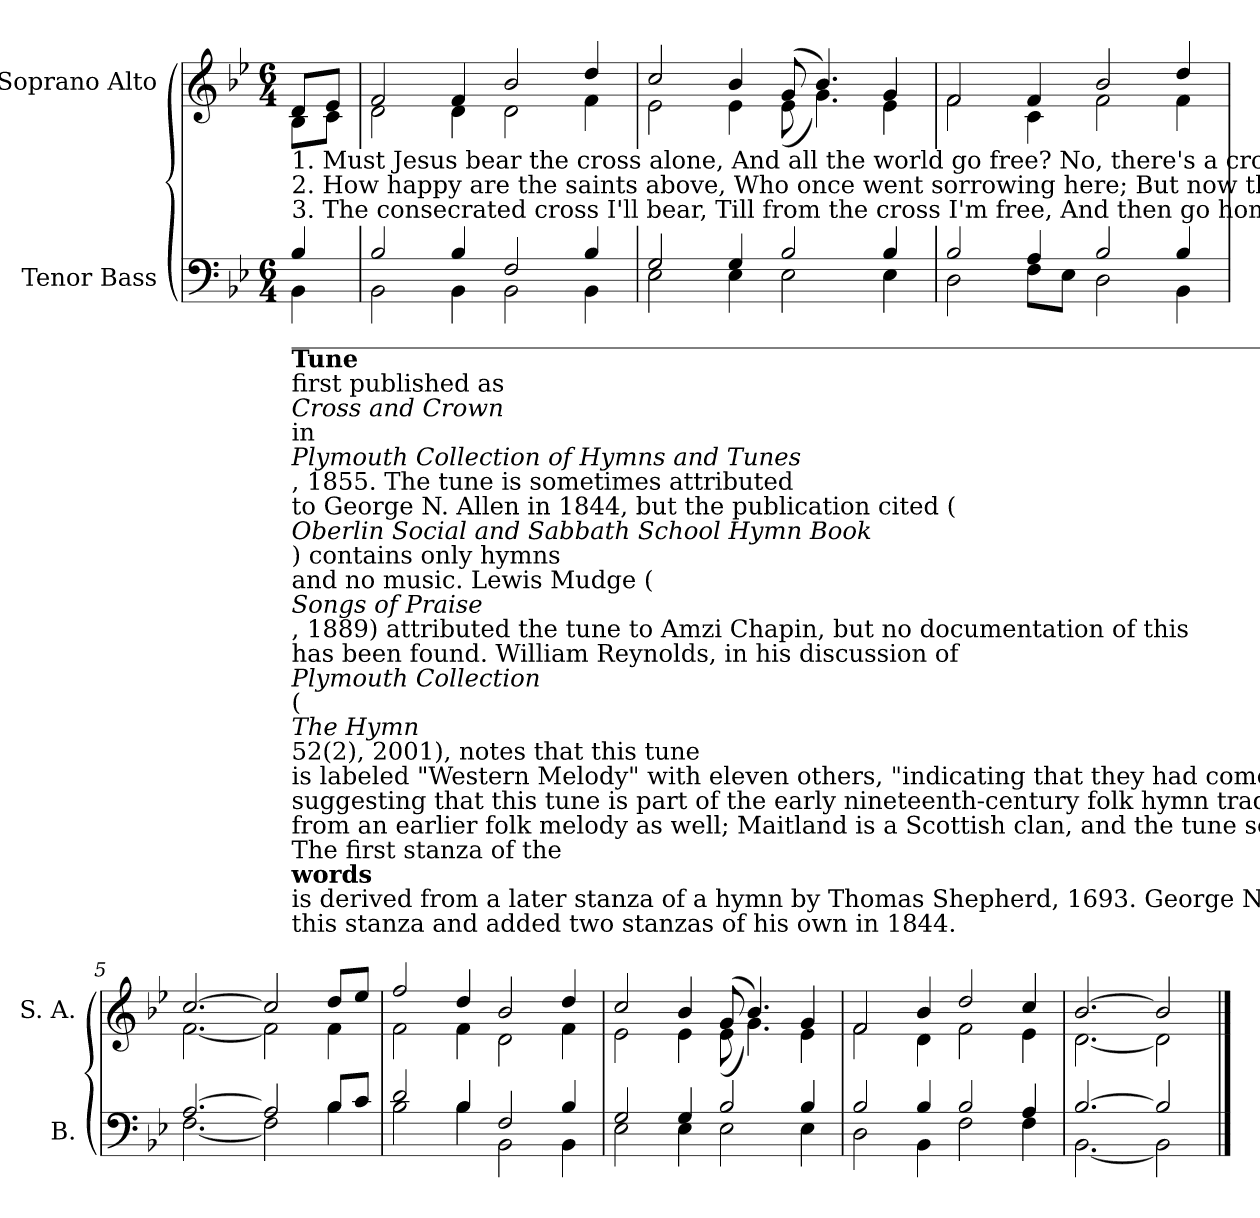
**kern	**kern
*part2	*part1
*staff2	*staff1
*I"Tenor Bass	*I"Soprano Alto
*I'B.	*I'S. A.
*clefF4	*clefG2
*k[b-e-]	*k[b-e-]
*M6/4	*M6/4
*MM190	*MM190
=1	=1
*^	*^
!	!	!LO:TX:b:t=1. Must Jesus bear the cross alone,   And all the world go free?      No, there's a cross for every one, And there's a cross for me.	!
!	!	!LO:TX:b:t=2. How happy are the saints above, Who once went sorrowing here;  But now they taste unmingled love,  And joy without a tear.	!
!	!	!LO:TX:b:t=3. The consecrated cross I'll  bear,   Till  from the cross I'm free,  And then go home my crown to wear, For there's a crown for me.	!
!LO:TX:b:t=________________________________________________________________________________________________________	!	!	!
!LO:TX:b:B:t=Tune	!	!	!
!LO:TX:b:t=first published as	!	!	!
!LO:TX:b:i:t=Cross and Crown	!	!	!
!LO:TX:b:t=in	!	!	!
!LO:TX:b:i:t=Plymouth Collection of Hymns and Tunes	!	!	!
!LO:TX:b:t=, 1855. The tune is sometimes attributed	!	!	!
!LO:TX:b:t=to George N. Allen in 1844, but the publication cited (	!	!	!
!LO:TX:b:i:t=Oberlin Social and Sabbath School Hymn Book	!	!	!
!LO:TX:b:t=) contains only hymns	!	!	!
!LO:TX:b:t=and no music. Lewis Mudge (	!	!	!
!LO:TX:b:i:t=Songs of Praise	!	!	!
!LO:TX:b:t=, 1889) attributed the tune to Amzi Chapin, but no documentation of this	!	!	!
!LO:TX:b:t=has been found. William Reynolds, in his discussion of	!	!	!
!LO:TX:b:i:t=Plymouth Collection	!	!	!
!LO:TX:b:t=(	!	!	!
!LO:TX:b:i:t=The Hymn	!	!	!
!LO:TX:b:t=52(2), 2001), notes that this tune	!	!	!
!LO:TX:b:t=is labeled "Western Melody" with eleven others, "indicating that they had come from somewhere west of the Appalachians,"	!	!	!
!LO:TX:b:t=suggesting that this tune is part of the early nineteenth-century folk hymn tradition in America. It is probably derived	!	!	!
!LO:TX:b:t=from an earlier folk melody as well; Maitland is a Scottish clan, and the tune seems too upbeat for the words Allen put to it.	!	!	!
!LO:TX:b:t=The first stanza of the	!	!	!
!LO:TX:b:B:t=words	!	!	!
!LO:TX:b:t=is derived from a later stanza of a hymn by Thomas Shepherd, 1693. George N. Allen altered	!	!	!
!LO:TX:b:t=this stanza and added two stanzas of his own in 1844.	!	!	!
4B-/	4BB-\	8d/L	8B-\L
.	.	8e-/J	8c\J
=2	=2	=2	=2
2B-/	2BB-\	2f/	2d\
4B-/	4BB-\	4f/	4d\
2F/	2BB-\	2b-/	2d\
4B-/	4BB-\	4dd/	4f\
=3	=3	=3	=3
2G/	2E-\	2cc/	2e-\
4G/	4E-\	4b-/	4e-\
2B-/	2E-\	(>8g/	(<8e-\
.	.	4.b-/)	4.g\)
4B-/	4E-\	4g/	4e-\
=4	=4	=4	=4
2B-/	2D\	2f/	2f\
4A/	8F\L	4f/	4c\
.	8E-\J	.	.
2B-/	2D\	2b-/	2f\
4B-/	4BB-\	4dd/	4f\
=5	=5	=5	=5
[2.A/	[2.F\	[2.cc/	[2.f\
2A/]	2F\]	2cc/]	2f\]
8B-/L	4B-\	8dd/L	4f\
8c/J	.	8ee-/J	.
=6	=6	=6	=6
2d/	2B-\	2ff/	2f\
4B-/	4B-\	4dd/	4f\
2F/	2BB-\	2b-/	2d\
4B-/	4BB-\	4dd/	4f\
=7	=7	=7	=7
2G/	2E-\	2cc/	2e-\
4G/	4E-\	4b-/	4e-\
2B-/	2E-\	(>8g/	(<8e-\
.	.	4.b-/)	4.g\)
4B-/	4E-\	4g/	4e-\
=8	=8	=8	=8
2B-/	2D\	2f/	2f\
4B-/	4BB-\	4b-/	4d\
2B-/	2F\	2dd/	2f\
4A/	4F\	4cc/	4e-\
=9	=9	=9	=9
[2.B-/	[2.BB-\	[2.b-/	[2.d\
2B-/]	2BB-\]	2b-/]	2d\]
*v	*v	*	*
*	*v	*v
==	==
*-	*-
